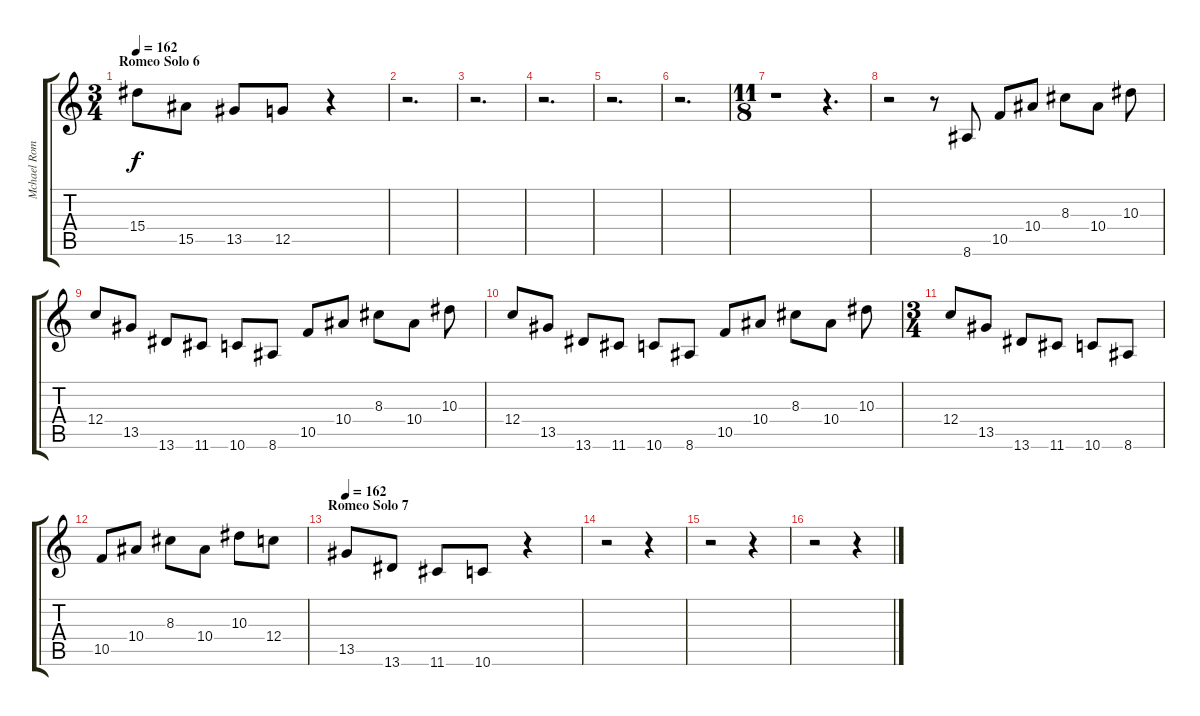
\track ("Mchael Romeo Acoustic" "Mchael Rom") {instrument distortionguitar}
\staff {score tabs}
\tuning (D4 A3 F3 C3 G2 D2) {hide}
\ts (3 4)
\section ("" "Romeo Solo 6")
\tempo 162
\clef g2
\ks c
15.4.8{dy f} 15.5.8 13.5.8 12.5.8 r.4 |
r.2{d} |
r.2{d} |
r.2{d} |
r.2{d} |
r.2{d} |
\ts (11 8)
r.1 r.4{d} |
r.2 r.8 8.6.8 10.5.8 10.4.8 8.3.8 10.4.8 10.3.8 |
12.4.8 13.5.8 13.6.8 11.6.8 10.6.8 8.6.8 10.5.8 10.4.8 8.3.8 10.4.8 10.3.8 |
12.4.8 13.5.8 13.6.8 11.6.8 10.6.8 8.6.8 10.5.8 10.4.8 8.3.8 10.4.8 10.3.8 |
\ts (3 4)
12.4.8 13.5.8 13.6.8 11.6.8 10.6.8 8.6.8 |
10.5.8 10.4.8 8.3.8 10.4.8 10.3.8 12.4.8 |
\section ("" "Romeo Solo 7")
\tempo 162
13.5.8 13.6.8 11.6.8 10.6.8 r.4 |
r.2 r.4 |
r.2 r.4 |
r.2 r.4
